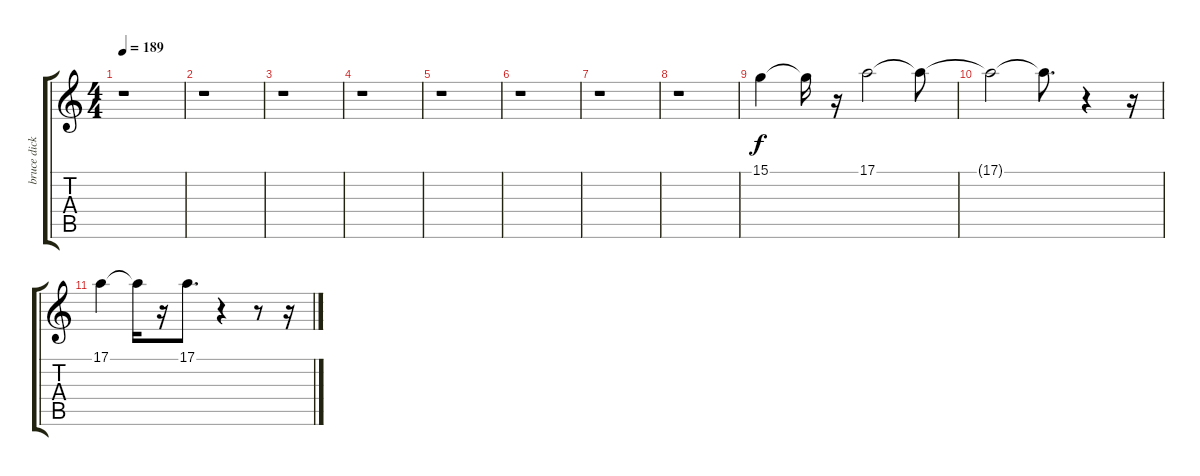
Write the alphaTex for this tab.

\track ("bruce dickinson" "bruce dick") {instrument lead2sawtooth}
\staff {score tabs}
\tuning (E4 B3 G3 D3 A2 E2) {hide}
\ts (4 4)
\tempo 189
\clef g2
\ks c
r.1{dy f} |
r.1 |
r.1 |
r.1 |
r.1 |
r.1 |
r.1 |
r.1 |
15.1.4 15.1{t}.16 r.16 17.1.2 17.1{t}.8 |
17.1{t}.2 17.1{t}.8{d} r.4 r.16 |
17.1.4 17.1{t}.16 r.16 17.1.8{d} r.4 r.8 r.16
